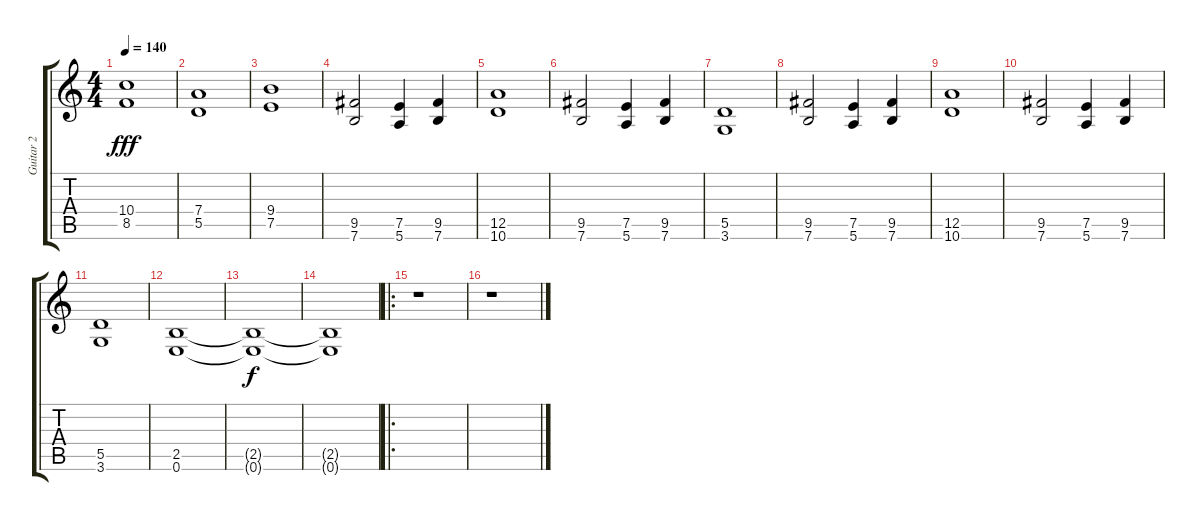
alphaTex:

\track ("Guitar 2" "Guitar 2") {instrument distortionguitar}
\staff {score tabs}
\tuning (E4 B3 G3 D3 A2 E2) {hide}
\ts (4 4)
\tempo 140
\clef g2
\ks c
(10.4 8.5).1{dy fff} |
(7.4 5.5).1 |
(9.4 7.5).1 |
(9.5 7.6).2 (7.5 5.6).4 (9.5 7.6).4 |
(12.5 10.6).1 |
(9.5 7.6).2 (7.5 5.6).4 (9.5 7.6).4 |
(5.5 3.6).1 |
(9.5 7.6).2 (7.5 5.6).4 (9.5 7.6).4 |
(12.5 10.6).1 |
(9.5 7.6).2 (7.5 5.6).4 (9.5 7.6).4 |
(5.5 3.6).1 |
(2.5 0.6).1 |
(2.5{t} 0.6{t}).1{dy f} |
(2.5{t} 0.6{t}).1 |
\ro
r.1 |
r.1
